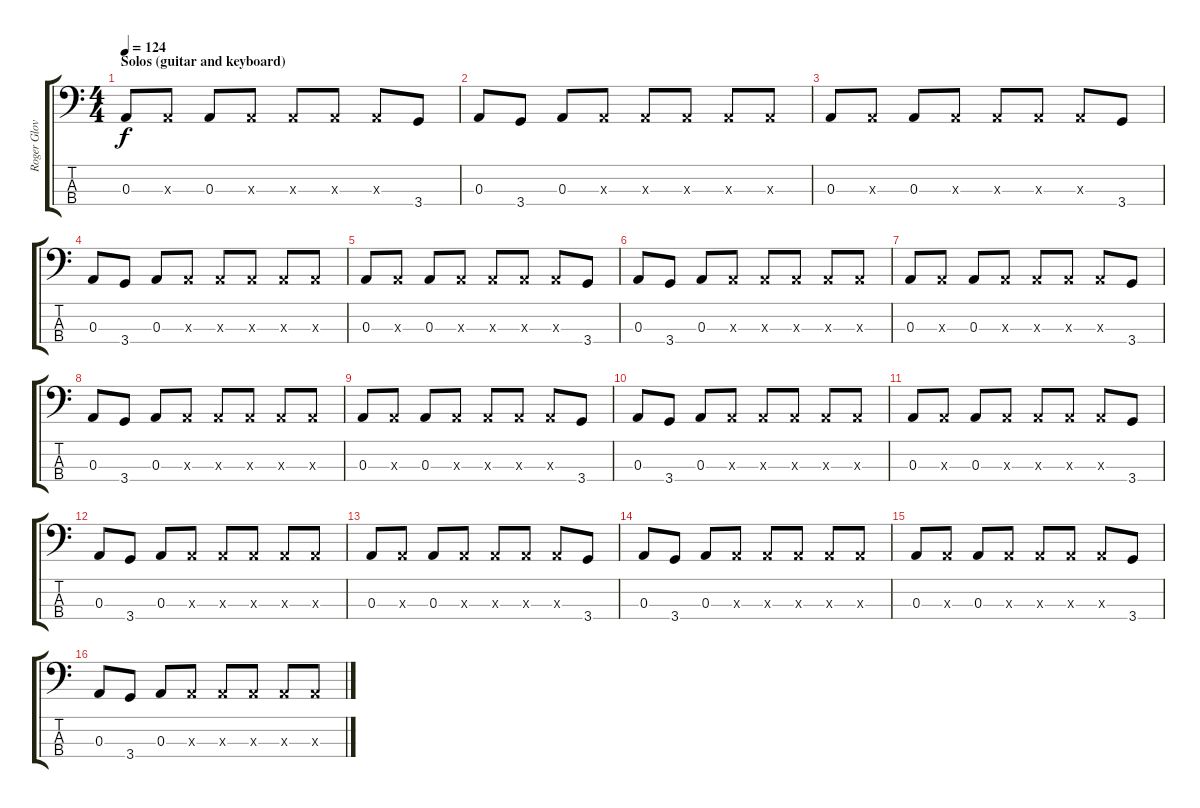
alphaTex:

\track ("Roger Glover (Bass)" "Roger Glov") {instrument electricbasspick}
\staff {score tabs}
\tuning (G2 D2 A1 E1) {hide}
\ts (4 4)
\section ("" "Solos (guitar and keyboard)")
\tempo 124
\clef f4
\ks c
0.3.8{dy f} 0.3{x}.8 0.3.8 0.3{x}.8 0.3{x}.8 0.3{x}.8 0.3{x}.8 3.4.8 |
0.3.8 3.4.8 0.3.8 0.3{x}.8 0.3{x}.8 0.3{x}.8 0.3{x}.8 0.3{x}.8 |
0.3.8 0.3{x}.8 0.3.8 0.3{x}.8 0.3{x}.8 0.3{x}.8 0.3{x}.8 3.4.8 |
0.3.8 3.4.8 0.3.8 0.3{x}.8 0.3{x}.8 0.3{x}.8 0.3{x}.8 0.3{x}.8 |
0.3.8 0.3{x}.8 0.3.8 0.3{x}.8 0.3{x}.8 0.3{x}.8 0.3{x}.8 3.4.8 |
0.3.8 3.4.8 0.3.8 0.3{x}.8 0.3{x}.8 0.3{x}.8 0.3{x}.8 0.3{x}.8 |
0.3.8 0.3{x}.8 0.3.8 0.3{x}.8 0.3{x}.8 0.3{x}.8 0.3{x}.8 3.4.8 |
0.3.8 3.4.8 0.3.8 0.3{x}.8 0.3{x}.8 0.3{x}.8 0.3{x}.8 0.3{x}.8 |
0.3.8 0.3{x}.8 0.3.8 0.3{x}.8 0.3{x}.8 0.3{x}.8 0.3{x}.8 3.4.8 |
0.3.8 3.4.8 0.3.8 0.3{x}.8 0.3{x}.8 0.3{x}.8 0.3{x}.8 0.3{x}.8 |
0.3.8 0.3{x}.8 0.3.8 0.3{x}.8 0.3{x}.8 0.3{x}.8 0.3{x}.8 3.4.8 |
0.3.8 3.4.8 0.3.8 0.3{x}.8 0.3{x}.8 0.3{x}.8 0.3{x}.8 0.3{x}.8 |
0.3.8 0.3{x}.8 0.3.8 0.3{x}.8 0.3{x}.8 0.3{x}.8 0.3{x}.8 3.4.8 |
0.3.8 3.4.8 0.3.8 0.3{x}.8 0.3{x}.8 0.3{x}.8 0.3{x}.8 0.3{x}.8 |
0.3.8 0.3{x}.8 0.3.8 0.3{x}.8 0.3{x}.8 0.3{x}.8 0.3{x}.8 3.4.8 |
0.3.8 3.4.8 0.3.8 0.3{x}.8 0.3{x}.8 0.3{x}.8 0.3{x}.8 0.3{x}.8
